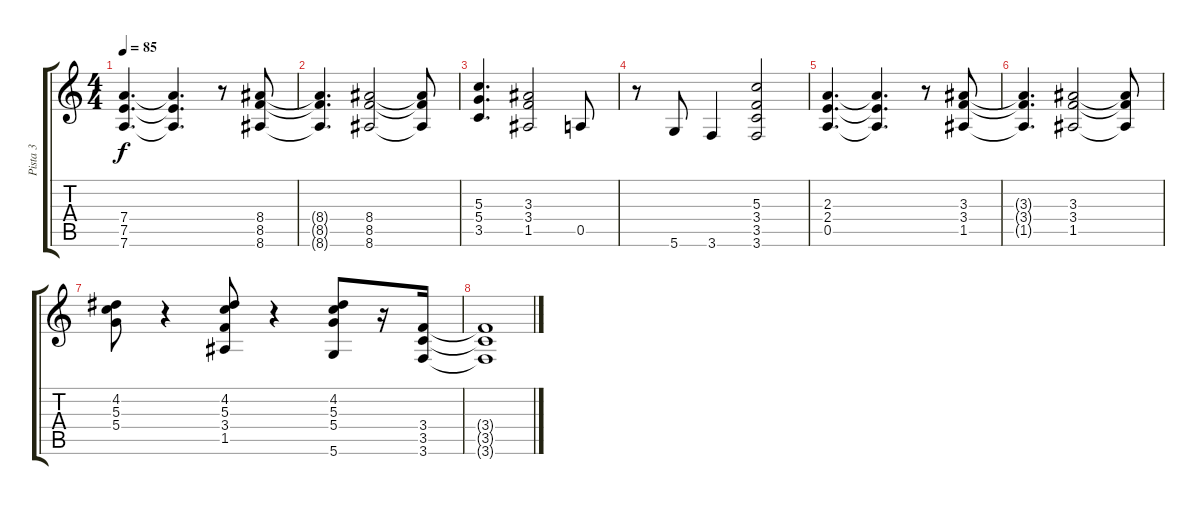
\track ("Pista 3" "Pista 3") {instrument distortionguitar}
\staff {score tabs}
\tuning (E4 B3 G3 D3 A2 D2) {hide}
\ts (4 4)
\tempo 85
\clef g2
\ks c
(7.4 7.5 7.6).4{d dy f} (7.4{t} 7.5{t} 7.6{t}).4{d} r.8 (8.4 8.5 8.6).8 |
(8.4{t} 8.5{t} 8.6{t}).4{d} (8.4 8.5 8.6).2 (8.4{t} 8.5{t} 8.6{t}).8 |
(5.3 5.4 3.5).4{d} (3.3 3.4 1.5).2 0.5.8 |
r.8 5.6.8 3.6.4 (5.3 3.4 3.5 3.6).2 |
(2.3 2.4 0.5).4{d} (2.3{t} 2.4{t} 0.5{t}).4{d} r.8 (3.3 3.4 1.5).8 |
(3.3{t} 3.4{t} 1.5{t}).4{d} (3.3 3.4 1.5).2 (3.3{t} 3.4{t} 1.5{t}).8 |
(4.2 5.3 5.4).8 r.4 (4.2 5.3 3.4 1.5).8 r.4 (4.2 5.3 5.4 5.6).8 r.16 (3.4 3.5 3.6).16 |
(3.4{t} 3.5{t} 3.6{t}).1
